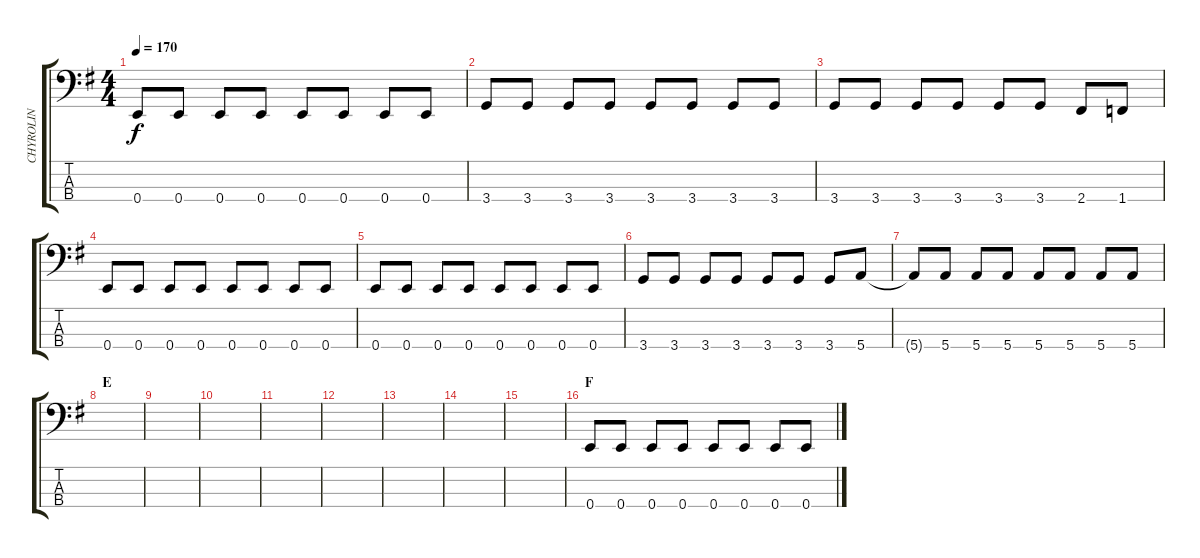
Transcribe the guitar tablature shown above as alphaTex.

\track ("CHYROLIN" "CHYROLIN") {instrument electricbasspick}
\staff {score tabs}
\tuning (G2 D2 A1 E1) {hide}
\ts (4 4)
\tempo 170
\clef f4
\ks eminor
0.4.8{dy f} 0.4.8 0.4.8 0.4.8 0.4.8 0.4.8 0.4.8 0.4.8 |
3.4.8 3.4.8 3.4.8 3.4.8 3.4.8 3.4.8 3.4.8 3.4.8 |
3.4.8 3.4.8 3.4.8 3.4.8 3.4.8 3.4.8 2.4.8 1.4.8 |
0.4.8 0.4.8 0.4.8 0.4.8 0.4.8 0.4.8 0.4.8 0.4.8 |
0.4.8 0.4.8 0.4.8 0.4.8 0.4.8 0.4.8 0.4.8 0.4.8 |
3.4.8 3.4.8 3.4.8 3.4.8 3.4.8 3.4.8 3.4.8 5.4.8 |
5.4{t}.8 5.4.8 5.4.8 5.4.8 5.4.8 5.4.8 5.4.8 5.4.8 |
\section ("" "E")
|
|
|
|
|
|
|
|
\section ("" "F")
0.4.8 0.4.8 0.4.8 0.4.8 0.4.8 0.4.8 0.4.8 0.4.8
